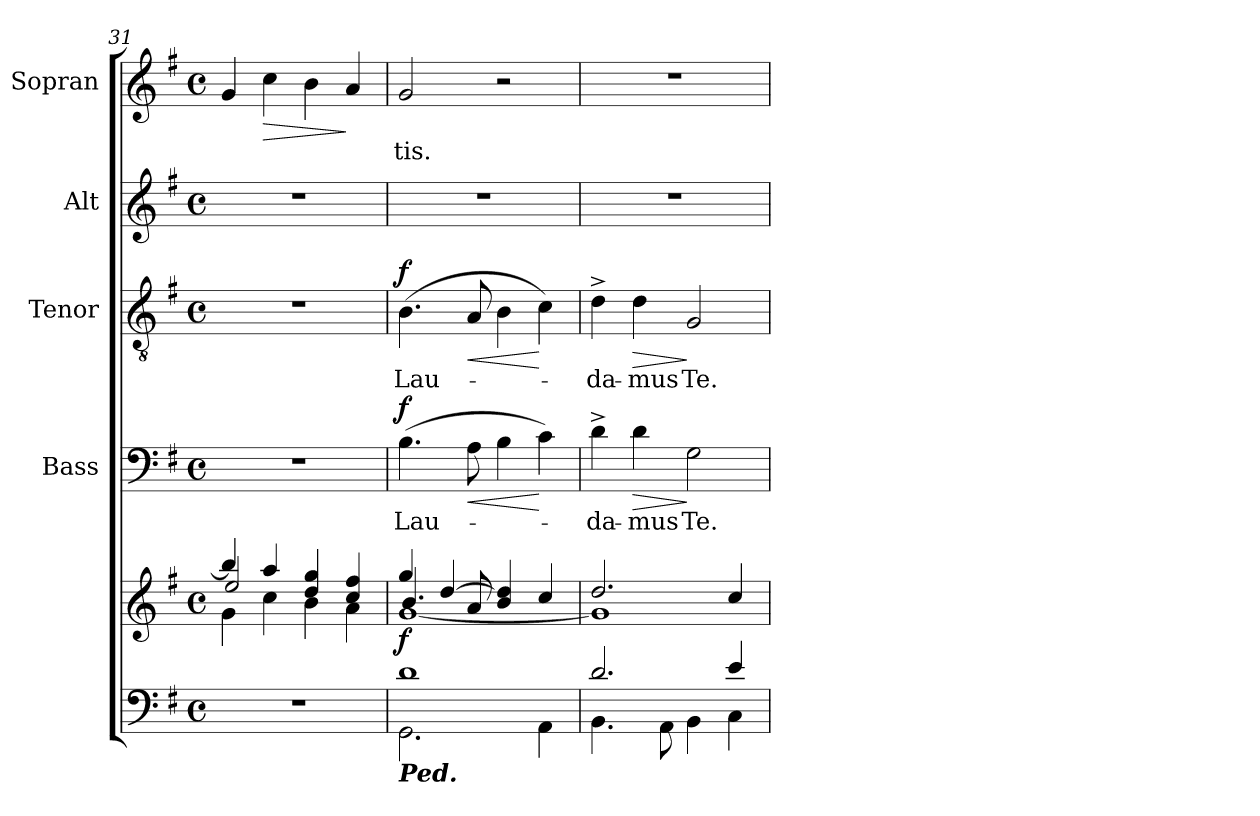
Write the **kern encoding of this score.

**kern	**kern	**dynam	**kern	**text	**dynam	**kern	**text	**dynam	**kern	**kern	**text	**dynam
*part5	*part5	*part5	*part4	*part4	*part4	*part3	*part3	*part3	*part2	*part1	*part1	*part1
*staff6	*staff5	*staff5/6	*staff4	*staff4	*staff4	*staff3	*staff3	*staff3	*staff2	*staff1	*staff1	*staff1
*	*	*	*I"Bass	*	*	*I"Tenor	*	*	*I"Alt	*I"Sopran	*	*
*	*	*	*I'B.	*	*	*I'T.	*	*	*I'A.	*I'S.	*	*
*clefF4	*clefG2	*	*clefF4	*	*	*clefGv2	*	*	*clefG2	*clefG2	*	*
*k[f#]	*k[f#]	*	*k[f#]	*	*	*k[f#]	*	*	*k[f#]	*k[f#]	*	*
*G:	*G:	*	*G:	*	*	*G:	*	*	*G:	*G:	*	*
*M4/4	*M4/4	*	*M4/4	*	*	*M4/4	*	*	*M4/4	*M4/4	*	*
*met(c)	*met(c)	*	*met(c)	*	*	*met(c)	*	*	*met(c)	*met(c)	*	*
=31	=31	=31	=31	=31	=31	=31	=31	=31	=31	=31	=31	=31
*	*^	*	*	*	*	*	*	*	*	*	*	*
*	*	*^	*	*	*	*	*	*	*	*	*	*	*
1r	4bb/]	4g\	2ee/	.	1r	.	.	1r	.	.	1r	4g/	.	.
!	!	!	!	!	!	!	!	!	!	!	!	!	!	!LO:HP:b
.	4aa/	4cc\	.	.	.	.	.	.	.	.	.	4cc\	.	>
.	4dd/ 4gg/	4b\	2ryy	.	.	.	.	.	.	.	.	4b\	.	.
.	4cc/ 4ff#/	4a\	.	.	.	.	.	.	.	.	.	4a/	.	]
=32	=32	=32	=32	=32	=32	=32	=32	=32	=32	=32	=32	=32	=32	=32
*^	*	*	*	*	*	*	*	*	*	*	*	*	*	*
!LO:TX:b:Bi:t=Ped.	!	!	!	!	!	!	!	!	!	!	!	!	!	!	!
!	!	!	!	!	!LO:DY:b	!	!LO:LY:b	!LO:DY:a	!	!LO:LY:b	!LO:DY:a	!	!	!LO:LY:b	!
1d	2.GG\	4gg/	[<1g	4.b/	f	(>4.B\	Lau-	f	(>4.B\	Lau-	f	1r	2g/	-tis.	.
.	.	[>4dd/	.	.	.	.	.	.	.	.	.	.	.	.	.
!	!	!	!	!	!	!	!	!LO:HP:b	!	!	!LO:HP:b	!	!	!	!
.	.	.	.	8a/	.	8A\	.	<	8A/	.	<	.	.	.	.
.	.	4b/ 4dd/]	.	2ryy	.	4B\	.	.	4B\	.	.	.	2r	.	.
.	4AA\	4cc/	.	.	.	4c\)	.	[	4c\)	.	[	.	.	.	.
*	*	*	*v	*v	*	*	*	*	*	*	*	*	*	*	*
!!LO:LB:g=z
=33	=33	=33	=33	=33	=33	=33	=33	=33	=33	=33	=33	=33	=33	=33
!	!	!	!	!	!	!LO:LY:b	!	!	!LO:LY:b	!	!	!	!	!
2.d/	4.BB\	2.dd/	1g]	.	4d^>\	-da-	.	4d^>\	-da-	.	1r	1r	.	.
!	!	!	!	!	!	!LO:LY:b	!LO:HP:b	!	!LO:LY:b	!LO:HP:b	!	!	!	!
.	.	.	.	.	4d\	-mus	>	4d\	-mus	>	.	.	.	.
.	8AA\	.	.	.	.	.	.	.	.	.	.	.	.	.
!	!	!	!	!	!	!LO:LY:b	!	!	!LO:LY:b	!	!	!	!	!
.	4BB\	.	.	.	2G\	Te.	]	2G/	Te.	]	.	.	.	.
4e/	4C\	4cc/	.	.	.	.	.	.	.	.	.	.	.	.
*v	*v	*	*	*	*	*	*	*	*	*	*	*	*	*
*	*v	*v	*	*	*	*	*	*	*	*	*	*	*
=	=	=	=	=	=	=	=	=	=	=	=	=
*-	*-	*-	*-	*-	*-	*-	*-	*-	*-	*-	*-	*-
